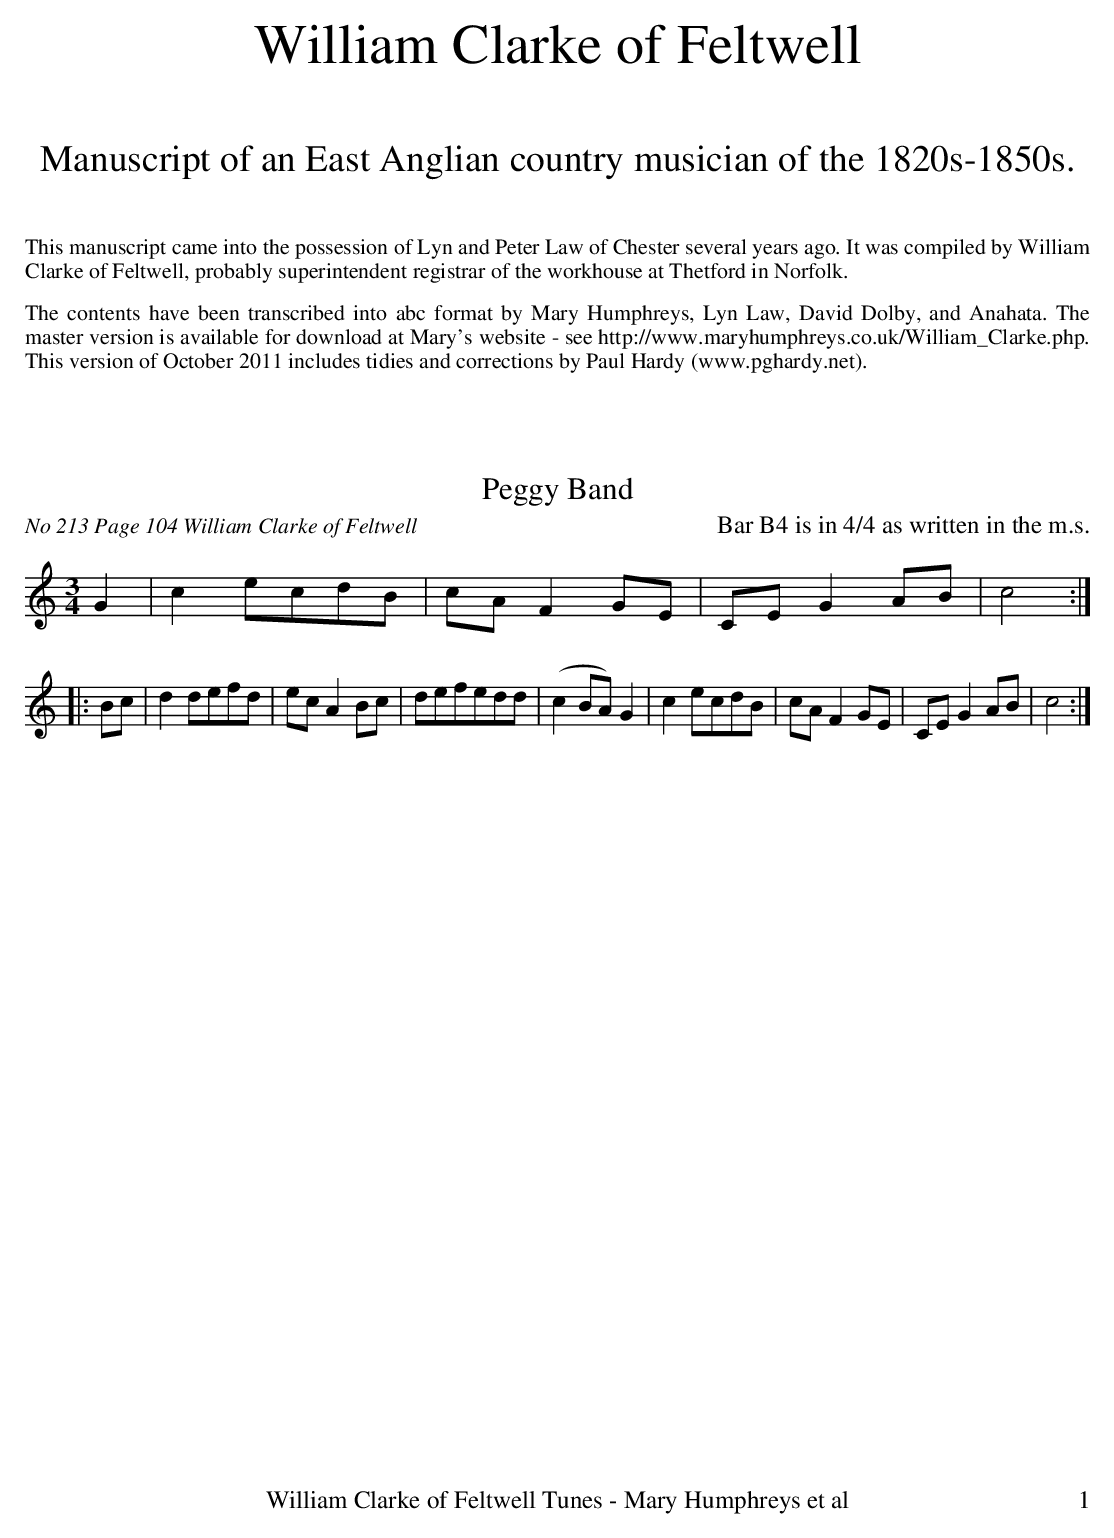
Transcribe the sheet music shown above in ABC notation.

X:1
T:Peggy Band
O:No 213 Page 104 William Clarke of Feltwell
M:3/4
L:1/8
K:C
G2|c2ecdB|cAF2GE|CEG2AB|c4:|
|:Bc|d2defd|ecA2Bc|defedd|(c2BA)G2|c2ecdB|cAF2GE|CEG2AB|c4:|
